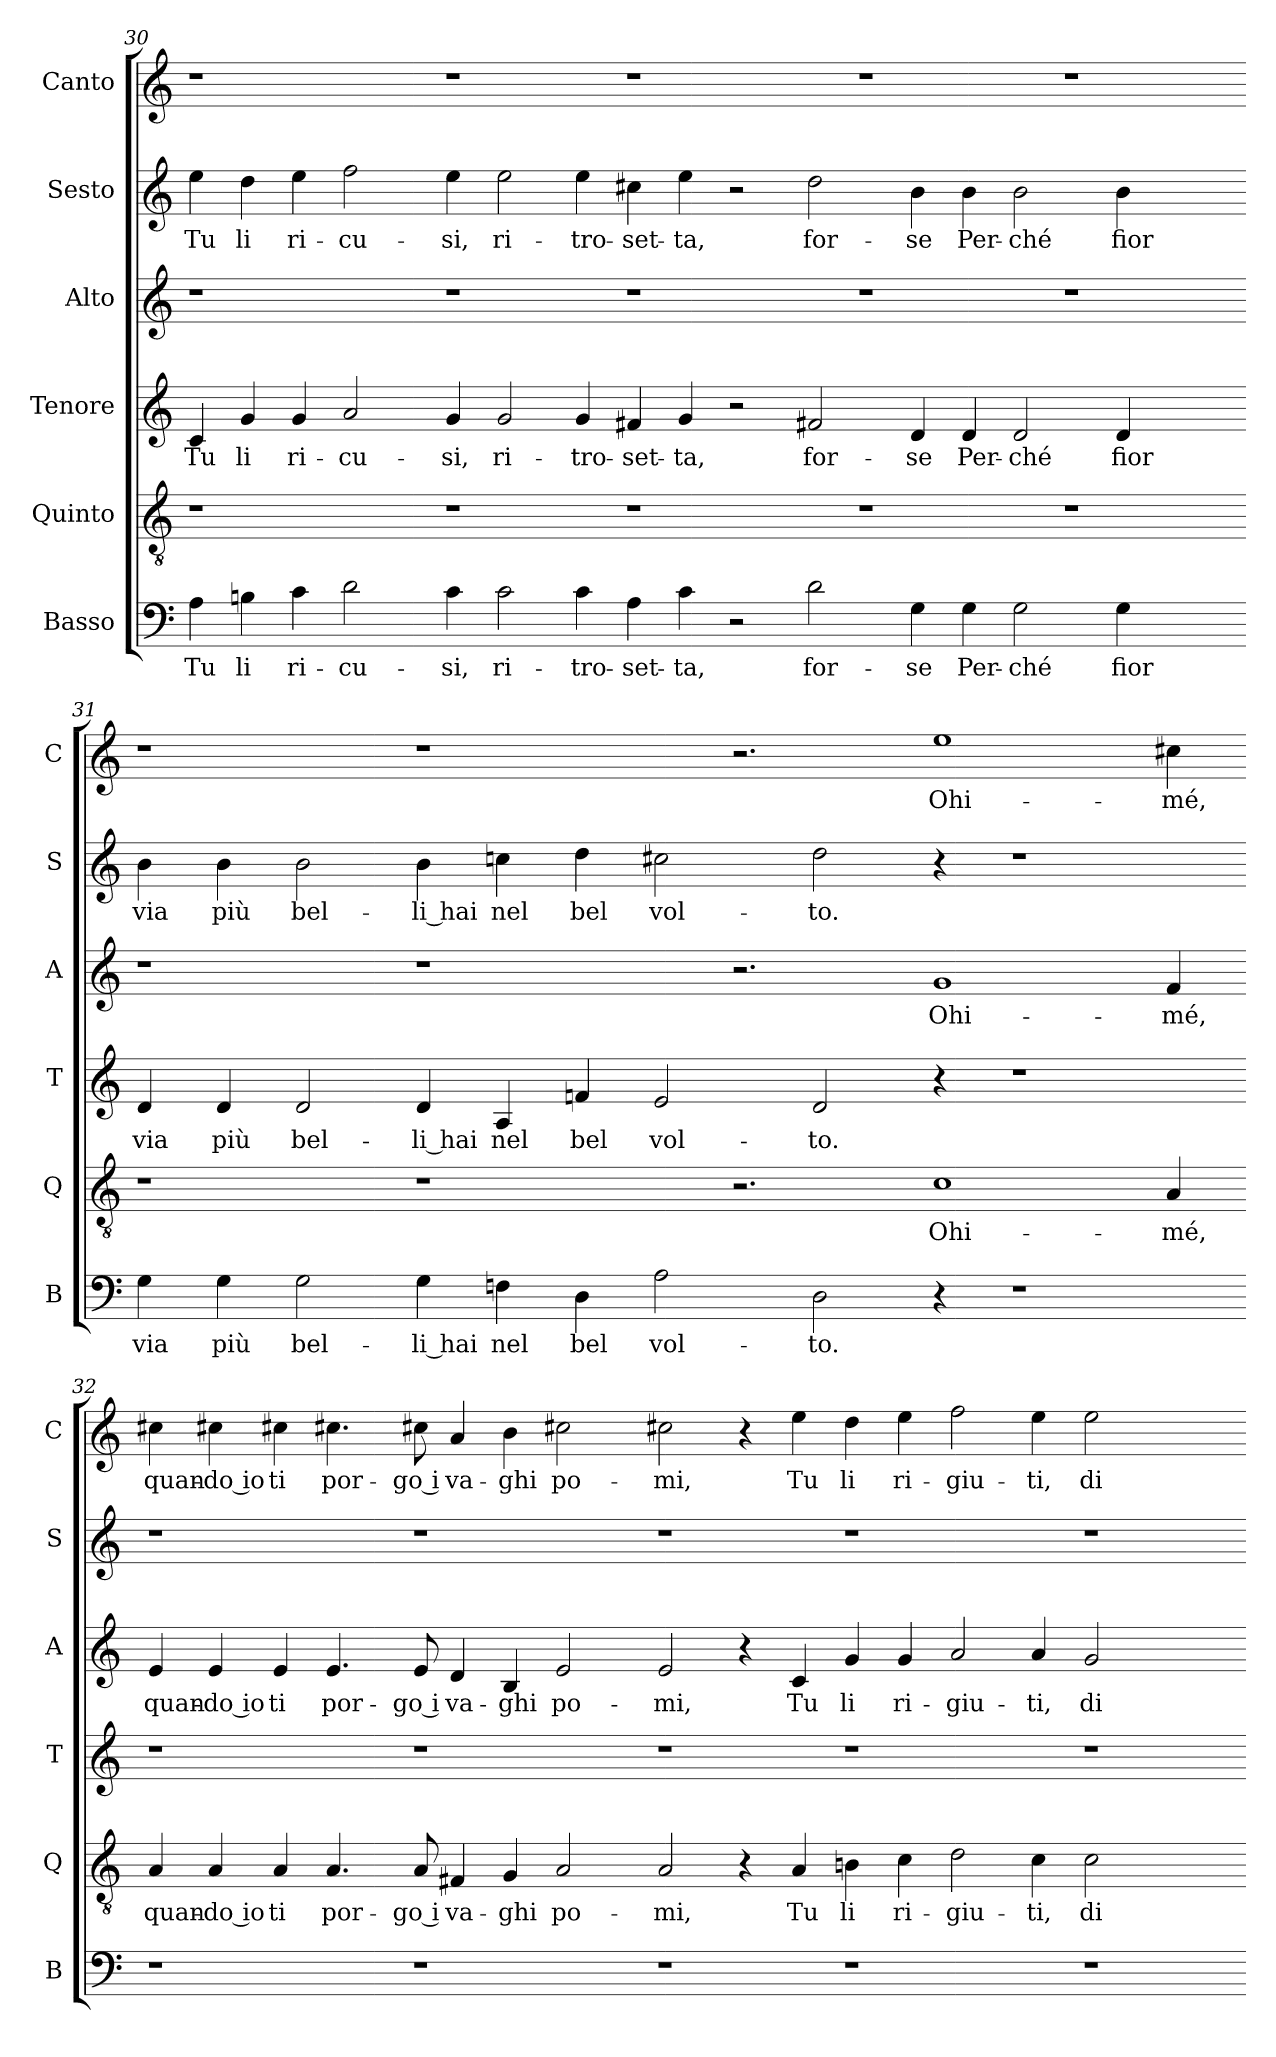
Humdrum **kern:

**kern	**text	**kern	**text	**kern	**text	**kern	**text	**kern	**text	**kern	**text
*part6	*part6	*part5	*part5	*part4	*part4	*part3	*part3	*part2	*part2	*part1	*part1
*staff6	*staff6	*staff5	*staff5	*staff4	*staff4	*staff3	*staff3	*staff2	*staff2	*staff1	*staff1
*I"Basso	*	*I"Quinto	*	*I"Tenore	*	*I"Alto	*	*I"Sesto	*	*I"Canto	*
*I'B	*	*I'Q	*	*I'T	*	*I'A	*	*I'S	*	*I'C	*
*clefF4	*	*clefGv2	*	*clefG2	*	*clefG2	*	*clefG2	*	*clefG2	*
*k[]	*	*k[]	*	*k[]	*	*k[]	*	*k[]	*	*k[]	*
=30	=30	=30	=30	=30	=30	=30	=30	=30	=30	=30	=30
4A	Tu	1r	.	4c	Tu	1r	.	4ee	Tu	1r	.
4Bn	li	.	.	4g	li	.	.	4dd	li	.	.
4c	ri-	.	.	4g	ri-	.	.	4ee	ri-	.	.
2d	-cu-	.	.	2a	-cu-	.	.	2ff	-cu-	.	.
.	.	4ryy	.	.	.	4ryy	.	.	.	4ryy	.
4c	-si,	1r	.	4g	-si,	1r	.	4ee	-si,	1r	.
2c	ri-	.	.	2g	ri-	.	.	2ee	ri-	.	.
4c	-tro-	.	.	4g	-tro-	.	.	4ee	-tro-	.	.
4A	-set-	1r	.	4f#X	-set-	1r	.	4cc#X	-set-	1r	.
4c	-ta,	.	.	4g	-ta,	.	.	4ee	-ta,	.	.
2r	.	.	.	2r	.	.	.	2r	.	.	.
2d	for-	4ryy	.	2f#X	for-	4ryy	.	2dd	for-	4ryy	.
.	.	1r	.	.	.	1r	.	.	.	1r	.
4G	-se	.	.	4d	-se	.	.	4b	-se	.	.
4G	Per-	.	.	4d	Per-	.	.	4b	Per-	.	.
2G	-ché	.	.	2d	-ché	.	.	2b	-ché	.	.
.	.	1r	.	.	.	1r	.	.	.	1r	.
4G	fior	.	.	4d	fior	.	.	4b	fior	.	.
2ryy	.	.	.	2ryy	.	.	.	2ryy	.	.	.
=31-	=31-	=31-	=31-	=31-	=31-	=31-	=31-	=31-	=31-	=31-	=31-
4G	via	1r	.	4d	via	1r	.	4b	via	1r	.
4G	più	.	.	4d	più	.	.	4b	più	.	.
2G	bel-	.	.	2d	bel-	.	.	2b	bel-	.	.
4G	-li hai	1r	.	4d	-li hai	1r	.	4b	-li hai	1r	.
4Fn	nel	.	.	4A	nel	.	.	4ccn	nel	.	.
4D	bel	.	.	4fn	bel	.	.	4dd	bel	.	.
2A	vol-	.	.	2e	vol-	.	.	2cc#X	vol-	.	.
.	.	2.r	.	.	.	2.r	.	.	.	2.r	.
2D	-to.	.	.	2d	-to.	.	.	2dd	-to.	.	.
4r	.	1c	Ohi-	4r	.	1g	Ohi-	4r	.	1ee	Ohi-
1r	.	.	.	1r	.	.	.	1r	.	.	.
.	.	4A	-mé,	.	.	4f	-mé,	.	.	4cc#X	-mé,
=32-	=32-	=32-	=32-	=32-	=32-	=32-	=32-	=32-	=32-	=32-	=32-
1r	.	4A	quan-	1r	.	4e	quan-	1r	.	4cc#X	quan-
.	.	4A	-do io	.	.	4e	-do io	.	.	4cc#X	-do io
.	.	4A	ti	.	.	4e	ti	.	.	4cc#X	ti
.	.	4.A	por-	.	.	4.e	por-	.	.	4.cc#X	por-
8ryy	.	.	.	8ryy	.	.	.	8ryy	.	.	.
1r	.	8A	-go i	1r	.	8e	-go i	1r	.	8cc#X	-go i
.	.	4F#X	va-	.	.	4d	va-	.	.	4a	va-
.	.	4G	-ghi	.	.	4B	-ghi	.	.	4b	-ghi
.	.	2A	po-	.	.	2e	po-	.	.	2cc#X	po-
8ryy	.	.	.	8ryy	.	.	.	8ryy	.	.	.
1r	.	2A	-mi,	1r	.	2e	-mi,	1r	.	2cc#X	-mi,
.	.	4r	.	.	.	4r	.	.	.	4r	.
.	.	4A	Tu	.	.	4c	Tu	.	.	4ee	Tu
1r	.	4Bn	li	1r	.	4g	li	1r	.	4dd	li
.	.	4c	ri-	.	.	4g	ri-	.	.	4ee	ri-
.	.	2d	-giu-	.	.	2a	-giu-	.	.	2ff	-giu-
4ryy	.	4c	-ti,	4ryy	.	4a	-ti,	4ryy	.	4ee	-ti,
1r	.	2c	di-	1r	.	2g	di-	1r	.	2ee	di-
.	.	2ryy	.	.	.	2ryy	.	.	.	2ryy	.
=-	=-	=-	=-	=-	=-	=-	=-	=-	=-	=-	=-
*-	*-	*-	*-	*-	*-	*-	*-	*-	*-	*-	*-
